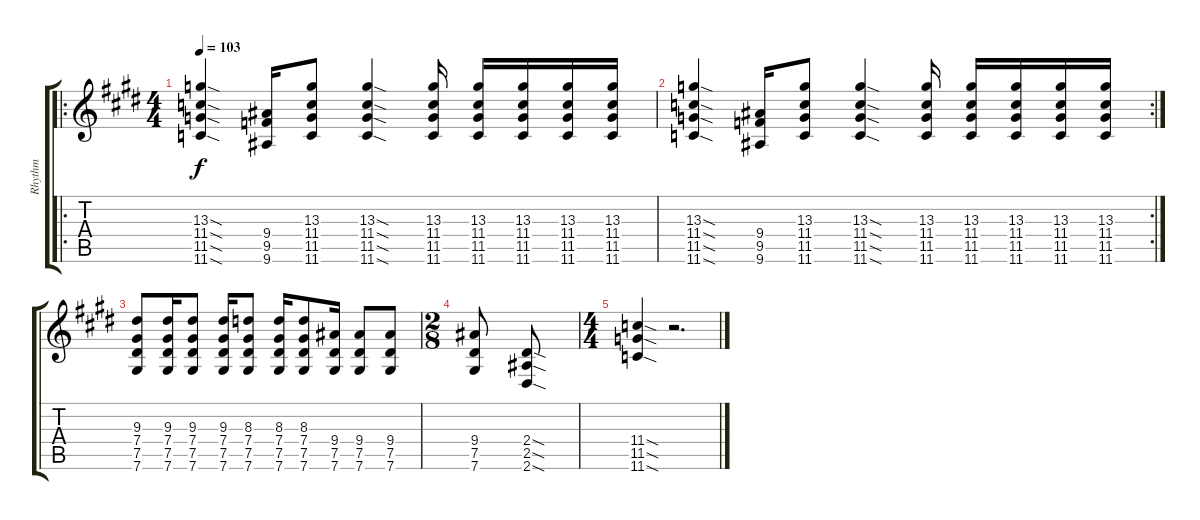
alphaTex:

\track ("Rhythm" "Rhythm") {instrument overdrivenguitar}
\staff {score tabs}
\tuning (Eb4 Bb3 Gb3 Db3 Ab2 Db2) {hide}
\ro
\ts (4 4)
\tempo 103
\clef g2
\ks e
(13.3{sod} 11.4{sod} 11.5{sod} 11.6{sod}).4{dy f} (9.4 9.5 9.6).16 (13.3 11.4 11.5 11.6).8 (13.3{sod} 11.4{sod} 11.5{sod} 11.6{sod}).4 (13.3 11.4 11.5 11.6).16 (13.3 11.4 11.5 11.6).16 (13.3 11.4 11.5 11.6).16 (13.3 11.4 11.5 11.6).16 (13.3 11.4 11.5 11.6).16 |
\rc 2
\ks c#minor
(13.3{sod} 11.4{sod} 11.5{sod} 11.6{sod}).4 (9.4 9.5 9.6).16 (13.3 11.4 11.5 11.6).8 (13.3{sod} 11.4{sod} 11.5{sod} 11.6{sod}).4 (13.3 11.4 11.5 11.6).16 (13.3 11.4 11.5 11.6).16 (13.3 11.4 11.5 11.6).16 (13.3 11.4 11.5 11.6).16 (13.3 11.4 11.5 11.6).16 |
\ks e
(9.3 7.4 7.5 7.6).8 (9.3 7.4 7.5 7.6).16 (9.3 7.4 7.5 7.6).8 (9.3 7.4 7.5 7.6).16 (8.3 7.4 7.5 7.6).8 (8.3 7.4 7.5 7.6).16 (8.3 7.4 7.5 7.6).8 (9.4 7.5 7.6).16 (9.4 7.5 7.6).8 (9.4 7.5 7.6).8 |
\ts (2 8)
\ks c#minor
(9.4 7.5 7.6).8 (2.4{sod} 2.5{sod} 2.6{sod}).8 |
\ts (4 4)
(11.4{sod} 11.5{sod} 11.6{sod}).4 r.2{d}
